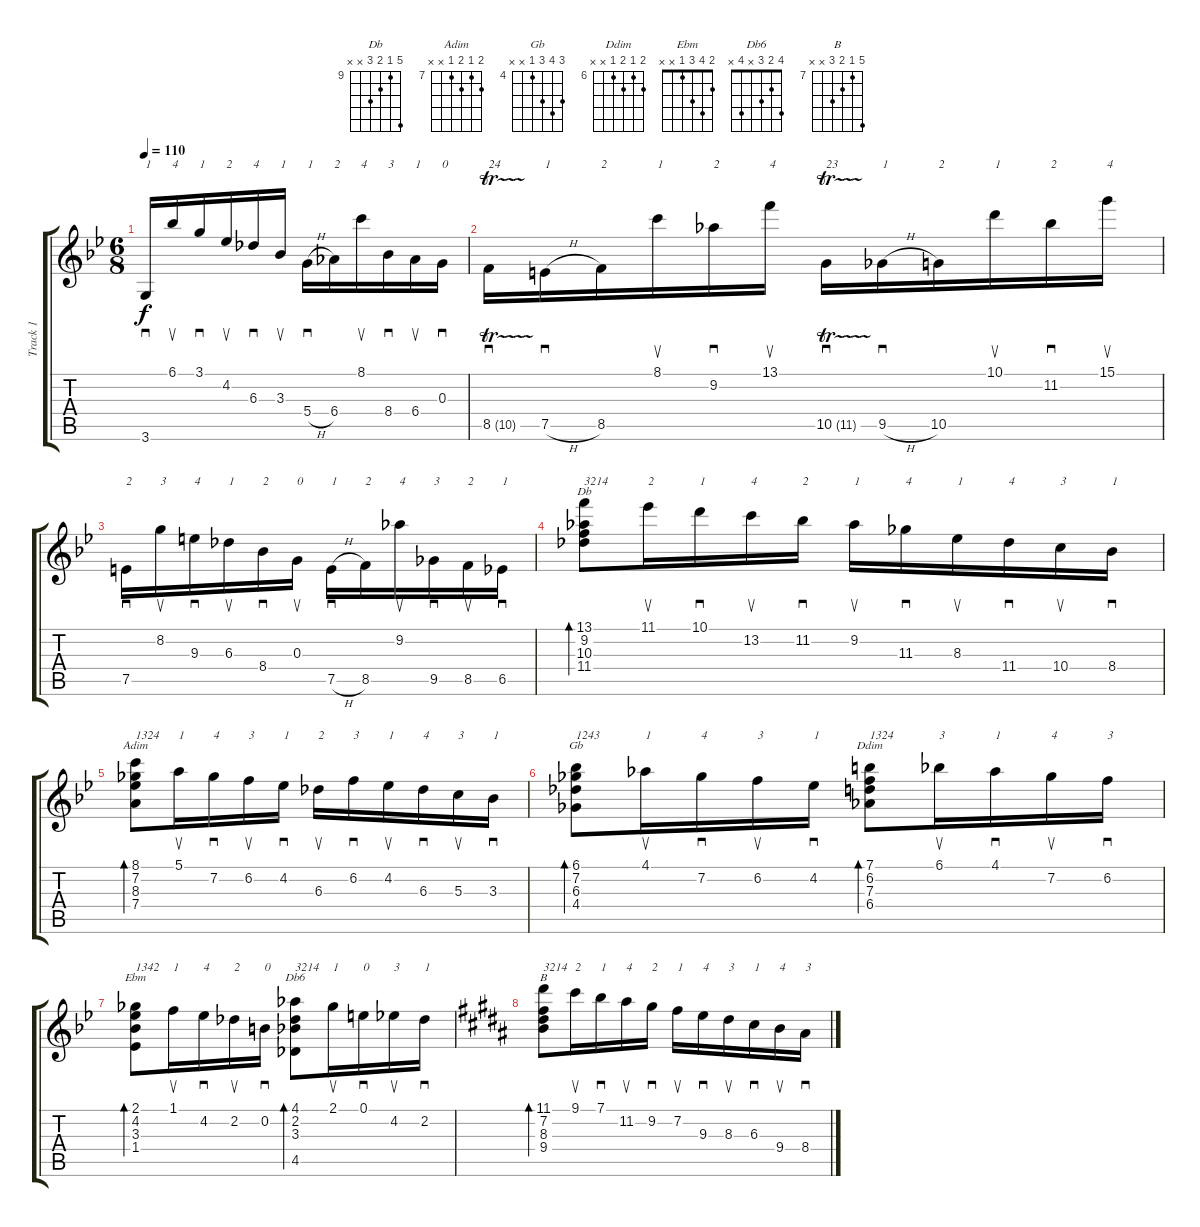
\track ("Track 1" "Track 1") {instrument acousticguitarsteel}
\staff {score tabs}
\tuning (E4 B3 G3 D3 A2 E2) {hide}
\chord ("Db" 13 9 10 11 x x) {firstfret 9}
\chord ("Adim" 8 7 8 7 x x) {firstfret 7}
\chord ("Gb" 6 7 6 4 x x) {firstfret 4}
\chord ("Ddim" 7 6 7 6 x x) {firstfret 6}
\chord ("Ebm" 2 4 3 1 x x)
\chord ("Db6" 4 2 3 x 4 x)
\chord ("B" 11 7 8 9 x x) {firstfret 7}
\ts (6 8)
\tempo 110
\clef g2
\ks gminor
3.6.16{sd txt "1" dy f} 6.1.16{su txt "4"} 3.1.16{sd txt "1"} 4.2.16{su txt "2"} 6.3.16{sd txt "4"} 3.3.16{su txt "1"} 5.4{h}.16{sd txt "1"} 6.4.16{txt "2"} 8.1.16{su txt "4"} 8.4.16{sd txt "3"} 6.4.16{su txt "1"} 0.3.16{sd txt "0"} |
8.5{tr (10 16)}.16{sd txt "24"} 7.5{h}.16{sd txt "1"} 8.5.16{txt "2"} 8.1.16{su txt "1"} 9.2.16{sd txt "2"} 13.1.16{su txt "4"} 10.5{tr (11 16)}.16{sd txt "23"} 9.5{h}.16{sd txt "1"} 10.5.16{txt "2"} 10.1.16{su txt "1"} 11.2.16{sd txt "2"} 15.1.16{su txt "4"} |
7.5.16{sd txt "2"} 8.2.16{su txt "3"} 9.3.16{sd txt "4"} 6.3.16{su txt "1"} 8.4.16{sd txt "2"} 0.3.16{su txt "0"} 7.5{h}.16{sd txt "1"} 8.5.16{txt "2"} 9.2.16{su txt "4"} 9.5.16{sd txt "3"} 8.5.16{su txt "2"} 6.5.16{sd txt "1"} |
(13.1 9.2 10.3 11.4).8{bd 60 ch "Db" txt "3214"} 11.1.16{su txt "2"} 10.1.16{sd txt "1"} 13.2.16{su txt "4"} 11.2.16{sd txt "2"} 9.2.16{su txt "1"} 11.3.16{sd txt "4"} 8.3.16{su txt "1"} 11.4.16{sd txt "4"} 10.4.16{su txt "3"} 8.4.16{sd txt "1"} |
(8.1 7.2 8.3 7.4).8{bd 60 ch "Adim" txt "1324"} 5.1.16{su txt "1"} 7.2.16{sd txt "4"} 6.2.16{su txt "3"} 4.2.16{sd txt "1"} 6.3.16{su txt "2"} 6.2.16{sd txt "3"} 4.2.16{su txt "1"} 6.3.16{sd txt "4"} 5.3.16{su txt "3"} 3.3.16{sd txt "1"} |
(6.1 7.2 6.3 4.4).8{bd 60 ch "Gb" txt "1243"} 4.1.16{su txt "1"} 7.2.16{sd txt "4"} 6.2.16{su txt "3"} 4.2.16{sd txt "1"} (7.1 6.2 7.3 6.4).8{bd 60 ch "Ddim" txt "1324"} 6.1.16{su txt "3"} 4.1.16{sd txt "1"} 7.2.16{su txt "4"} 6.2.16{sd txt "3"} |
(2.1 4.2 3.3 1.4).8{bd 60 ch "Ebm" txt "1342"} 1.1.16{su txt "1"} 4.2.16{sd txt "4"} 2.2.16{su txt "2"} 0.2.16{sd txt "0"} (4.1 2.2 3.3 4.5).8{bd 60 ch "Db6" txt "3214"} 2.1.16{su txt "1"} 0.1.16{sd txt "0"} 4.2.16{su txt "3"} 2.2.16{sd txt "1"} |
\ks b
(11.1 7.2 8.3 9.4).8{bd 60 ch "B" txt "3214"} 9.1.16{su txt "2"} 7.1.16{sd txt "1"} 11.2.16{su txt "4"} 9.2.16{sd txt "2"} 7.2.16{su txt "1"} 9.3.16{sd txt "4"} 8.3.16{su txt "3"} 6.3.16{sd txt "1"} 9.4.16{su txt "4"} 8.4.16{sd txt "3"}
